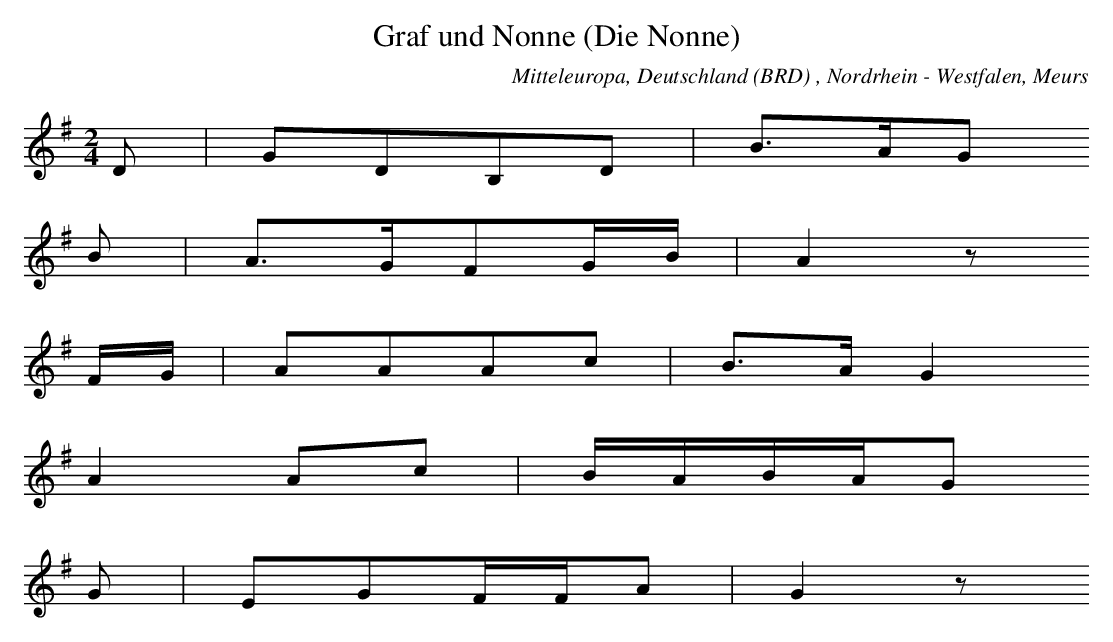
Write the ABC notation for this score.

X:1
T: Graf und Nonne (Die Nonne)
O: Mitteleuropa, Deutschland (BRD) , Nordrhein - Westfalen, Meurs
M: 2/4
L: 1/16
K: G
D2 | G2D2B,2D2 | B3AG2
B2 | A3GF2GB | A4z2
FG | A2A2A2c2 | B3AG4
A4A2c2 | BABAG2
G2 | E2G2FFA2 | G4z2
